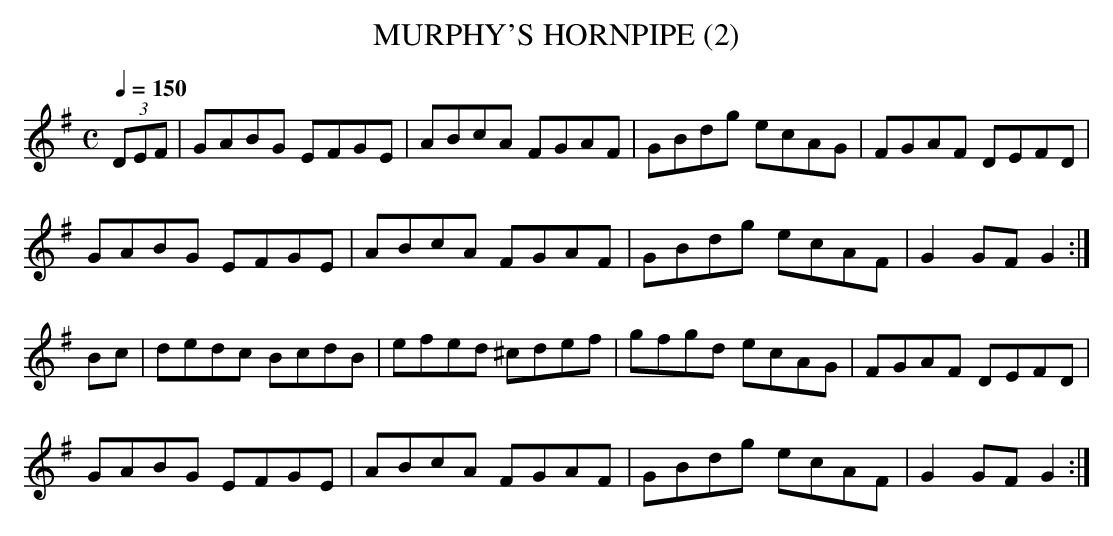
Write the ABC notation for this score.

X:1
T:MURPHY'S HORNPIPE (2)
M:C
L:1/8
Q:1/4=150
K:G
(3DEF|GABG EFGE|ABcA FGAF|GBdg ecAG|FGAF DEFD|
GABG EFGE|ABcA FGAF|GBdg ecAF|G2GF G2 :|
Bc|dedc BcdB|efed ^cdef|gfgd ecAG|FGAF DEFD|
GABG EFGE|ABcA FGAF|GBdg ecAF|G2GF G2 :|
